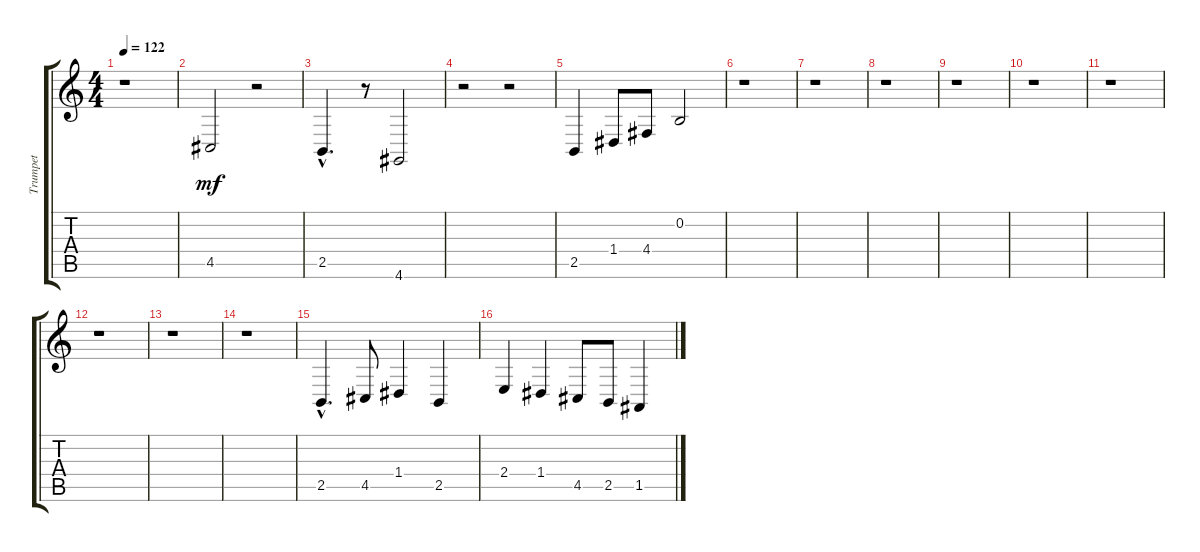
\track ("Trumpet" "Trumpet") {instrument trumpet}
\staff {score tabs}
\tuning (E4 B3 G3 D3 A2 E2) {hide}
\ts (4 4)
\tempo 122
\clef g2
\ks c
r.1{dy mf} |
4.5.2 r.2 |
2.5{hac}.4{d} r.8 4.6.2 |
r.2 r.2 |
2.5.4 1.4.8 4.4.8 0.2.2 |
r.1 |
r.1 |
r.1 |
r.1 |
r.1 |
r.1 |
r.1 |
r.1 |
r.1 |
2.5{hac}.4{d} 4.5.8 1.4.4 2.5.4 |
2.4.4 1.4.4 4.5.8 2.5.8 1.5.4
